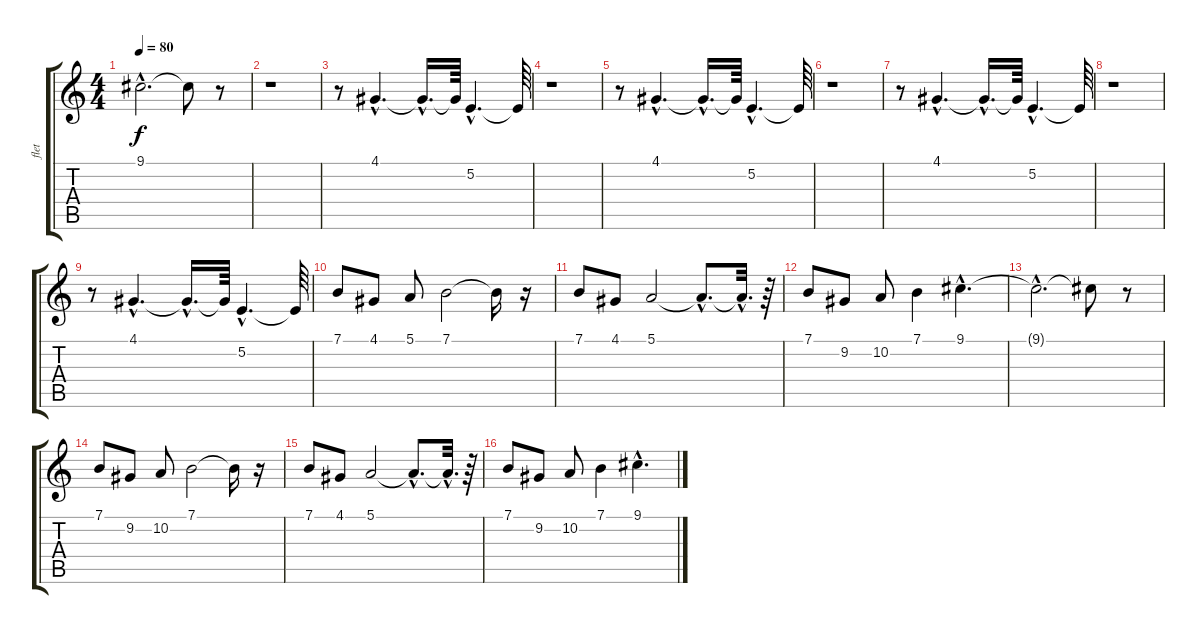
\track ("flet" "flet") {instrument lead6voice}
\staff {score tabs}
\tuning (E4 B3 G3 D3 A2 E2) {hide}
\ts (4 4)
\tempo 80
\clef g2
\ks c
9.1{hac t}.2{d dy f} 9.1{t}.8 r.8 |
r.1 |
r.8 4.1{hac}.4{d} 4.1{hac t}.16{d} 4.1{t}.64 5.2{hac}.4{d} 5.2{t}.64 |
r.1 |
r.8 4.1{hac}.4{d} 4.1{hac t}.16{d} 4.1{t}.64 5.2{hac}.4{d} 5.2{t}.64 |
r.1 |
r.8 4.1{hac}.4{d} 4.1{hac t}.16{d} 4.1{t}.64 5.2{hac}.4{d} 5.2{t}.64 |
r.1 |
r.8 4.1{hac}.4{d} 4.1{hac t}.16{d} 4.1{t}.64 5.2{hac}.4{d} 5.2{t}.64 |
7.1.8 4.1.8 5.1.8 7.1.2 7.1{t}.16 r.16 |
7.1.8 4.1.8 5.1.2 5.1{hac t}.8{d} 5.1{hac t}.32{d} r.64 |
7.1.8 9.2.8 10.2.8 7.1.4 9.1{hac}.4{d} |
9.1{hac t}.2{d} 9.1{t}.8 r.8 |
7.1.8 9.2.8 10.2.8 7.1.2 7.1{t}.16 r.16 |
7.1.8 4.1.8 5.1.2 5.1{hac t}.8{d} 5.1{hac t}.32{d} r.64 |
7.1.8 9.2.8 10.2.8 7.1.4 9.1{hac}.4{d}
